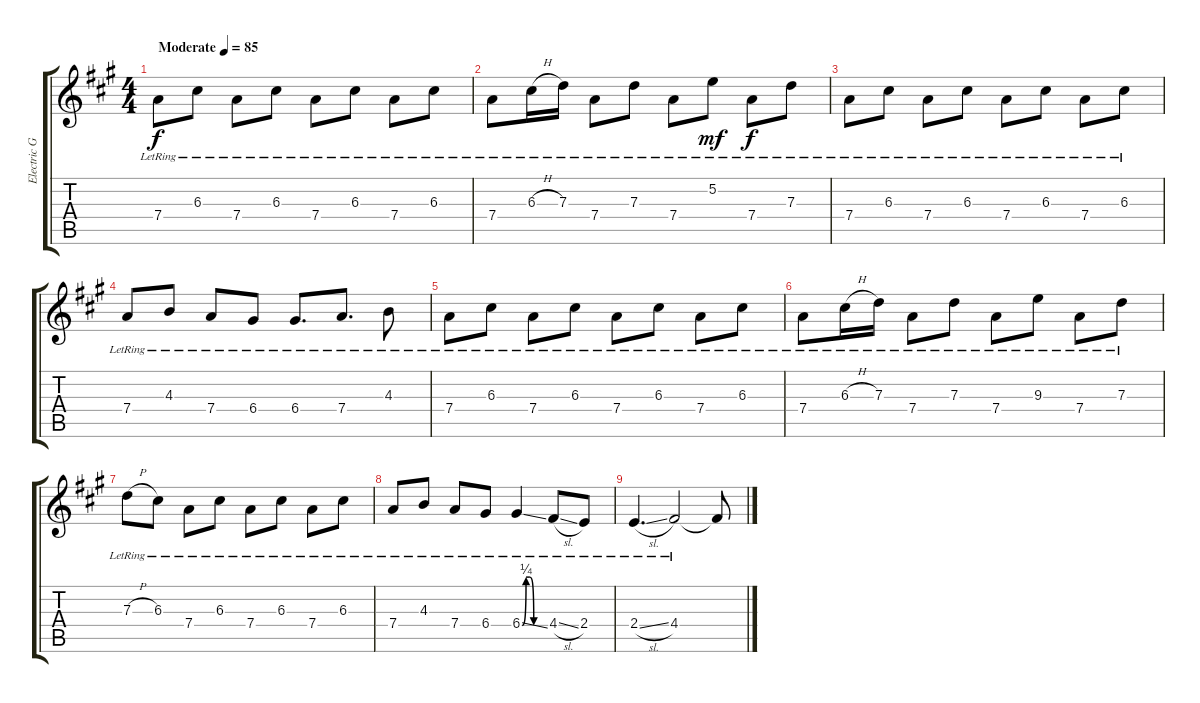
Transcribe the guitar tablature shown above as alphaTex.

\track ("Electric Guitar" "Electric G") {instrument electricguitarclean}
\staff {score tabs}
\tuning (E4 B3 G3 D3 A2 E2) {hide}
\ts (4 4)
\tempo (85 "Moderate")
\clef g2
\ks a
7.4{lr}.8{dy f instrument electricguitarclean} 6.3{lr}.8 7.4{lr}.8 6.3{lr}.8 7.4{lr}.8 6.3{lr}.8 7.4{lr}.8 6.3{lr}.8 |
7.4{lr}.8 6.3{h lr}.16 7.3{lr}.16 7.4{lr}.8 7.3{lr}.8 7.4{lr}.8 5.2{lr}.8{dy mf} 7.4{lr}.8{dy f} 7.3{lr}.8 |
7.4{lr}.8 6.3{lr}.8 7.4{lr}.8 6.3{lr}.8 7.4{lr}.8 6.3{lr}.8 7.4{lr}.8 6.3{lr}.8 |
7.4{lr}.8 4.3{lr}.8 7.4{lr}.8 6.4{lr}.8 6.4{lr}.8{d} 7.4{lr}.8{d} 4.3{lr}.8 |
7.4{lr}.8 6.3{lr}.8 7.4{lr}.8 6.3{lr}.8 7.4{lr}.8 6.3{lr}.8 7.4{lr}.8 6.3{lr}.8 |
7.4{lr}.8 6.3{h lr}.16 7.3{lr}.16 7.4{lr}.8 7.3{lr}.8 7.4{lr}.8 9.3{lr}.8 7.4{lr}.8 7.3{lr}.8 |
7.3{h lr}.8 6.3{lr}.8 7.4{lr}.8 6.3{lr}.8 7.4{lr}.8 6.3{lr}.8 7.4{lr}.8 6.3{lr}.8 |
7.4{lr}.8 4.3{lr}.8 7.4{lr}.8 6.4{lr}.8 6.4{be (custom 0 0 10 1 20 1 30 0 60 0) ss lr}.4 4.4{sl lr}.8 2.4{lr}.8 |
2.4{sl lr}.4{d} 4.4{lr}.2 4.4{t}.8
